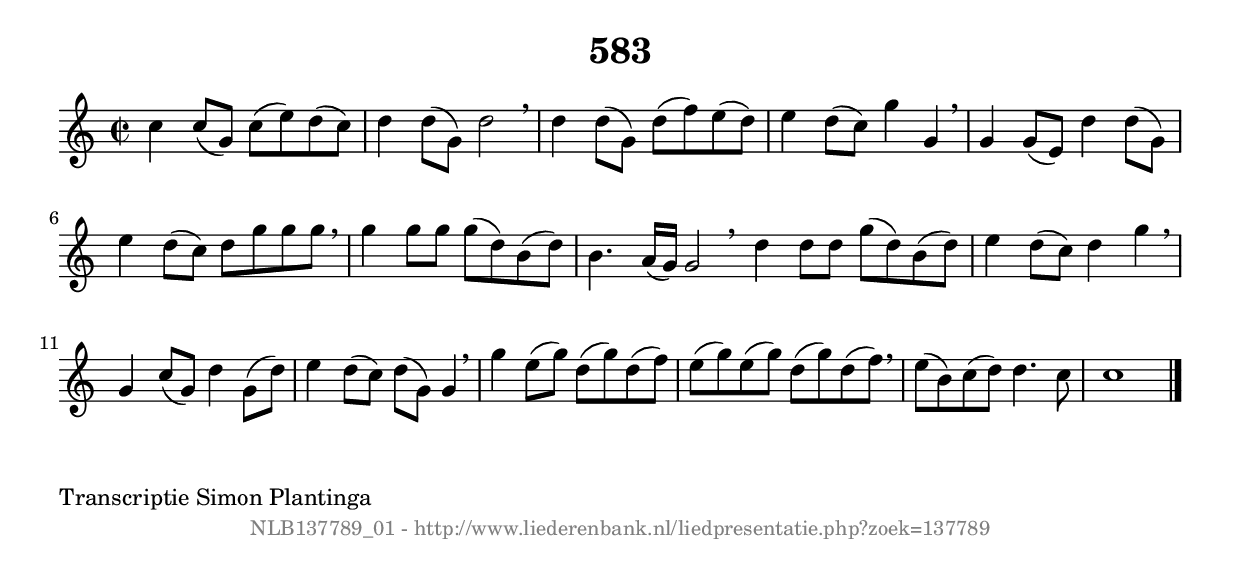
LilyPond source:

%
% produced by wce2krn 1.64 (7 June 2014)
%
\version"2.16"
#(append! paper-alist '(("long" . (cons (* 210 mm) (* 2000 mm)))))
#(set-default-paper-size "long")
sb = {\breathe}
mBreak = {\breathe }
bBreak = {\breathe }
x = {\once\override NoteHead #'style = #'cross }
gl=\glissando
itime={\override Staff.TimeSignature #'stencil = ##f }
ficta = {\once\set suggestAccidentals = ##t}
fine = {\once\override Score.RehearsalMark #'self-alignment-X = #1 \mark \markup {\italic{Fine}}}
dc = {\once\override Score.RehearsalMark #'self-alignment-X = #1 \mark \markup {\italic{D.C.}}}
dcf = {\once\override Score.RehearsalMark #'self-alignment-X = #1 \mark \markup {\italic{D.C. al Fine}}}
dcc = {\once\override Score.RehearsalMark #'self-alignment-X = #1 \mark \markup {\italic{D.C. al Coda}}}
ds = {\once\override Score.RehearsalMark #'self-alignment-X = #1 \mark \markup {\italic{D.S.}}}
dsf = {\once\override Score.RehearsalMark #'self-alignment-X = #1 \mark \markup {\italic{D.S. al Fine}}}
dsc = {\once\override Score.RehearsalMark #'self-alignment-X = #1 \mark \markup {\italic{D.S. al Coda}}}
pv = {\set Score.repeatCommands = #'((volta "1"))}
sv = {\set Score.repeatCommands = #'((volta "2"))}
tv = {\set Score.repeatCommands = #'((volta "3"))}
qv = {\set Score.repeatCommands = #'((volta "4"))}
xv = {\set Score.repeatCommands = #'((volta #f))}
\header{ tagline = ""
title = "583"
}
\score {{
\key c \major
\relative g'
{
\set melismaBusyProperties = #'()
\time 2/2
\tempo 4=120
\override Score.MetronomeMark #'transparent = ##t
\override Score.RehearsalMark #'break-visibility = #(vector #t #t #f)
c4 c8( g8) c8( e8) d8( c8) | d4 d8( g,8) d'2 \sb | d4 d8( g,8) d'8( f8) e8( d8) | e4 d8( c8) g'4 g,4 | \mBreak \bar "|"
g4 g8( e8) d'4 d8( g,8) | e'4 d8( c8) d8 g8 g8 g8 \sb | g4 g8 g8 g8( d8) b8( d8) | b4. a16( g16) g2 \bar ":|" \bBreak
d'4 d8 d8 g8( d8) b8( d8) | e4 d8( c8) d4 g4 \sb | g,4 c8( g8) d'4 g,8( d'8) | e4 d8( c8) d8( g,8) g4 | \mBreak \bar "|"
g'4 e8( g8) d8( g8) d8( f8) | e8( g8) e8( g8) d8( g8) d8( f8) \sb | e8( b8) c8( d8) d4. c8 | c1 \bar "|."
 }}
 \midi { }
 \layout {
            indent = 0.0\cm
}
}
\markup { \wordwrap-string #" 
Transcriptie Simon Plantinga
"}
\markup { \vspace #0 } \markup { \with-color #grey \fill-line { \center-column { \smaller "NLB137789_01 - http://www.liederenbank.nl/liedpresentatie.php?zoek=137789" } } }
